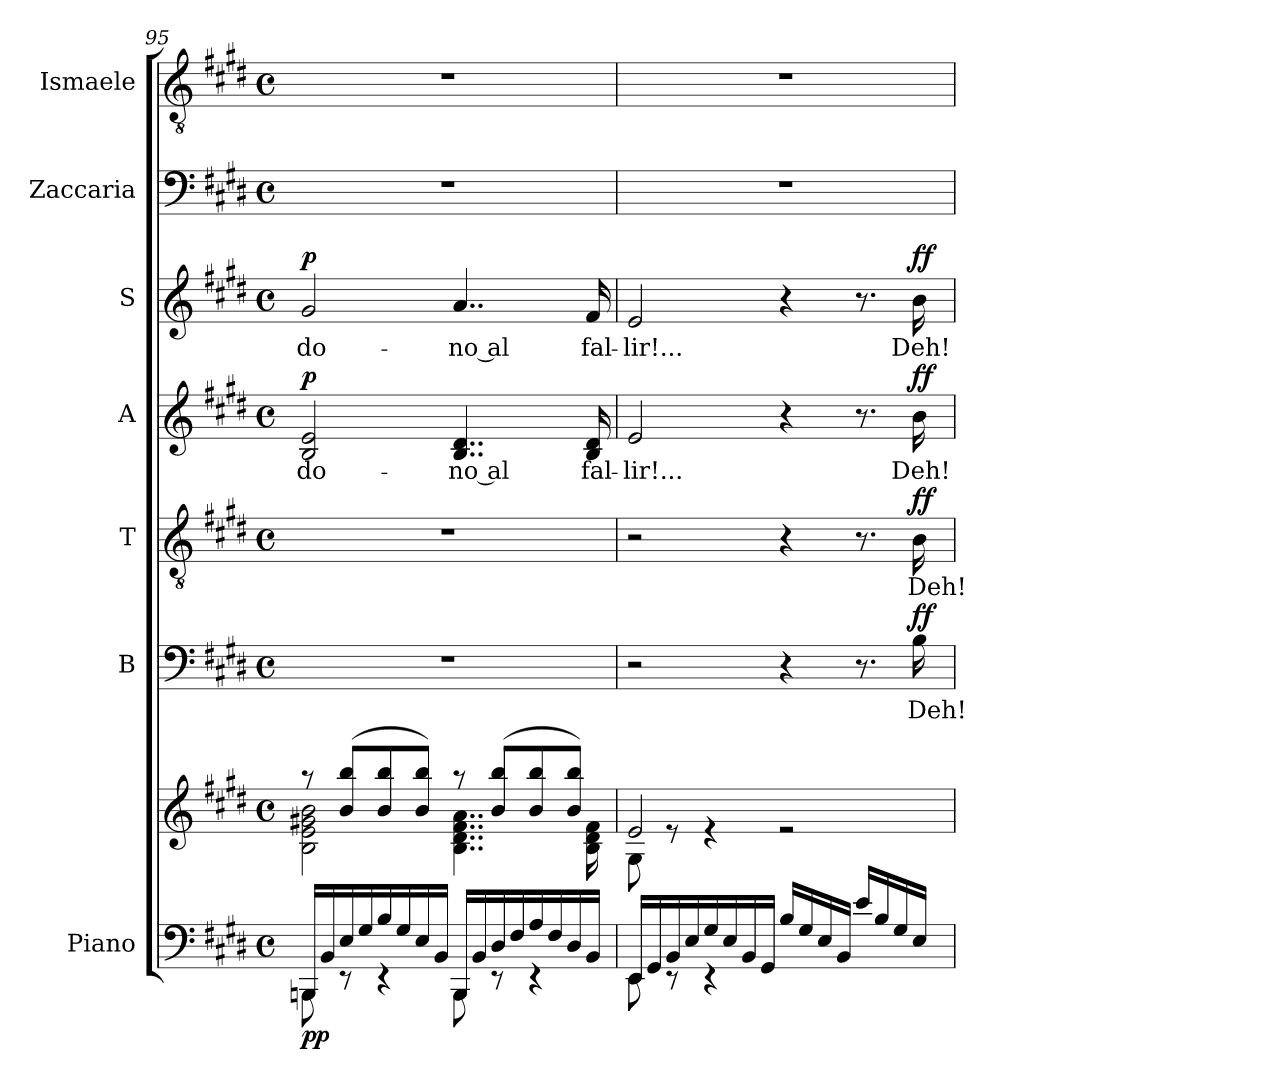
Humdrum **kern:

**kern	**kern	**dynam	**kern	**text	**dynam	**kern	**text	**dynam	**kern	**text	**dynam	**kern	**text	**dynam	**kern	**kern
*part7	*part7	*part7	*part6	*part6	*part6	*part5	*part5	*part5	*part4	*part4	*part4	*part3	*part3	*part3	*part2	*part1
*staff8	*staff7	*staff7/8	*staff6	*staff6	*staff6	*staff5	*staff5	*staff5	*staff4	*staff4	*staff4	*staff3	*staff3	*staff3	*staff2	*staff1
*I"Piano	*	*	*I"B	*	*	*I"T	*	*	*I"A	*	*	*I"S	*	*	*I"Zaccaria	*I"Ismaele
*I'Pno	*	*	*I'B	*	*	*I'T	*	*	*I'A	*	*	*I'S	*	*	*	*
*clefF4	*clefG2	*	*clefF4	*	*	*clefGv2	*	*	*clefG2	*	*	*clefG2	*	*	*clefF4	*clefGv2
*k[f#c#g#d#]	*k[f#c#g#d#]	*	*k[f#c#g#d#]	*	*	*k[f#c#g#d#]	*	*	*k[f#c#g#d#]	*	*	*k[f#c#g#d#]	*	*	*k[f#c#g#d#]	*k[f#c#g#d#]
*M4/4	*M4/4	*	*M4/4	*	*	*M4/4	*	*	*M4/4	*	*	*M4/4	*	*	*M4/4	*M4/4
*met(c)	*met(c)	*	*met(c)	*	*	*met(c)	*	*	*met(c)	*	*	*met(c)	*	*	*met(c)	*met(c)
=95	=95	=95	=95	=95	=95	=95	=95	=95	=95	=95	=95	=95	=95	=95	=95	=95
*^	*^	*	*	*	*	*	*	*	*	*	*	*	*	*	*	*
!	!	!	!	!LO:DY:b=2	!	!	!	!	!	!	!	!LO:LY:b	!	!	!LO:LY:b	!	!	!
!	!	!	!	!LO:DY:n=1:b	!	!	!	!	!	!	!	!	!LO:DY:a	!	!	!LO:DY:a	!	!
16BBBn/LL	8BBB\	8raa	2B\ 2e\ 2g#X\ 2b\	p p	1r	.	.	1r	.	.	2B/ 2e/	-do-	p	2g#/	-do-	p	1r	1r
16BB/	.	.	.	.	.	.	.	.	.	.	.	.	.	.	.	.	.	.
16E/	8rEE	(8b/ 8bb/L	.	.	.	.	.	.	.	.	.	.	.	.	.	.	.	.
16G#/	.	.	.	.	.	.	.	.	.	.	.	.	.	.	.	.	.	.
16B/	4rEE	8b/ 8bb/	.	.	.	.	.	.	.	.	.	.	.	.	.	.	.	.
16G#/	.	.	.	.	.	.	.	.	.	.	.	.	.	.	.	.	.	.
16E/	.	8b/ 8bb/J)	.	.	.	.	.	.	.	.	.	.	.	.	.	.	.	.
16BB/JJ	.	.	.	.	.	.	.	.	.	.	.	.	.	.	.	.	.	.
!	!	!	!	!	!	!	!	!	!	!	!	!LO:LY:b	!	!	!LO:LY:b	!	!	!
16BBB/LL	8BBB\	8raa	4..B\ 4..d#\ 4..f#\ 4..a\	.	.	.	.	.	.	.	4..B/ 4..d#/	no al	.	4..a/	no al	.	.	.
16BB/	.	.	.	.	.	.	.	.	.	.	.	.	.	.	.	.	.	.
16D#/	8rEE	(8b/ 8bb/L	.	.	.	.	.	.	.	.	.	.	.	.	.	.	.	.
16F#/	.	.	.	.	.	.	.	.	.	.	.	.	.	.	.	.	.	.
16A/	4rEE	8b/ 8bb/	.	.	.	.	.	.	.	.	.	.	.	.	.	.	.	.
16F#/	.	.	.	.	.	.	.	.	.	.	.	.	.	.	.	.	.	.
16D#/	.	8b/ 8bb/J)	.	.	.	.	.	.	.	.	.	.	.	.	.	.	.	.
!	!	!	!	!	!	!	!	!	!	!	!	!LO:LY:b	!	!	!LO:LY:b	!	!	!
16BB/JJ	.	.	16B\ 16d#\ 16f#\	.	.	.	.	.	.	.	16B/ 16d#/	fal-	.	16f#/	fal-	.	.	.
!!LO:LB:g=z
=96	=96	=96	=96	=96	=96	=96	=96	=96	=96	=96	=96	=96	=96	=96	=96	=96	=96	=96
!	!	!	!	!	!	!	!	!	!	!	!	!LO:LY:b	!	!	!LO:LY:b	!	!	!
16EE/LL	8EE\	2e/	8G#\	.	2r	.	.	2r	.	.	2e/	-lir!...	.	2e/	-lir!...	.	1r	1r
16GG#/	.	.	.	.	.	.	.	.	.	.	.	.	.	.	.	.	.	.
16BB/	8rEE	.	8re	.	.	.	.	.	.	.	.	.	.	.	.	.	.	.
16E/	.	.	.	.	.	.	.	.	.	.	.	.	.	.	.	.	.	.
16G#/	4rEE	.	4re	.	.	.	.	.	.	.	.	.	.	.	.	.	.	.
16E/	.	.	.	.	.	.	.	.	.	.	.	.	.	.	.	.	.	.
16BB/	.	.	.	.	.	.	.	.	.	.	.	.	.	.	.	.	.	.
16GG#/JJ	.	.	.	.	.	.	.	.	.	.	.	.	.	.	.	.	.	.
16B/LL	2ryy	2re	2ryy	.	4r	.	.	4r	.	.	4r	.	.	4r	.	.	.	.
16G#/	.	.	.	.	.	.	.	.	.	.	.	.	.	.	.	.	.	.
16E/	.	.	.	.	.	.	.	.	.	.	.	.	.	.	.	.	.	.
16BB/JJ	.	.	.	.	.	.	.	.	.	.	.	.	.	.	.	.	.	.
16e/LL	.	.	.	.	8.r	.	.	8.r	.	.	8.r	.	.	8.r	.	.	.	.
16B/	.	.	.	.	.	.	.	.	.	.	.	.	.	.	.	.	.	.
16G#/	.	.	.	.	.	.	.	.	.	.	.	.	.	.	.	.	.	.
!	!	!	!	!	!	!LO:LY:b	!LO:DY:a	!	!LO:LY:b	!LO:DY:a	!	!LO:LY:b	!LO:DY:a	!	!LO:LY:b	!LO:DY:a	!	!
16E/JJ	.	.	.	.	16B\	Deh!	ff	16B\	Deh!	ff	16b\	Deh!	ff	16b\	Deh!	ff	.	.
*v	*v	*	*	*	*	*	*	*	*	*	*	*	*	*	*	*	*	*
*	*v	*v	*	*	*	*	*	*	*	*	*	*	*	*	*	*	*
=	=	=	=	=	=	=	=	=	=	=	=	=	=	=	=	=
*-	*-	*-	*-	*-	*-	*-	*-	*-	*-	*-	*-	*-	*-	*-	*-	*-
